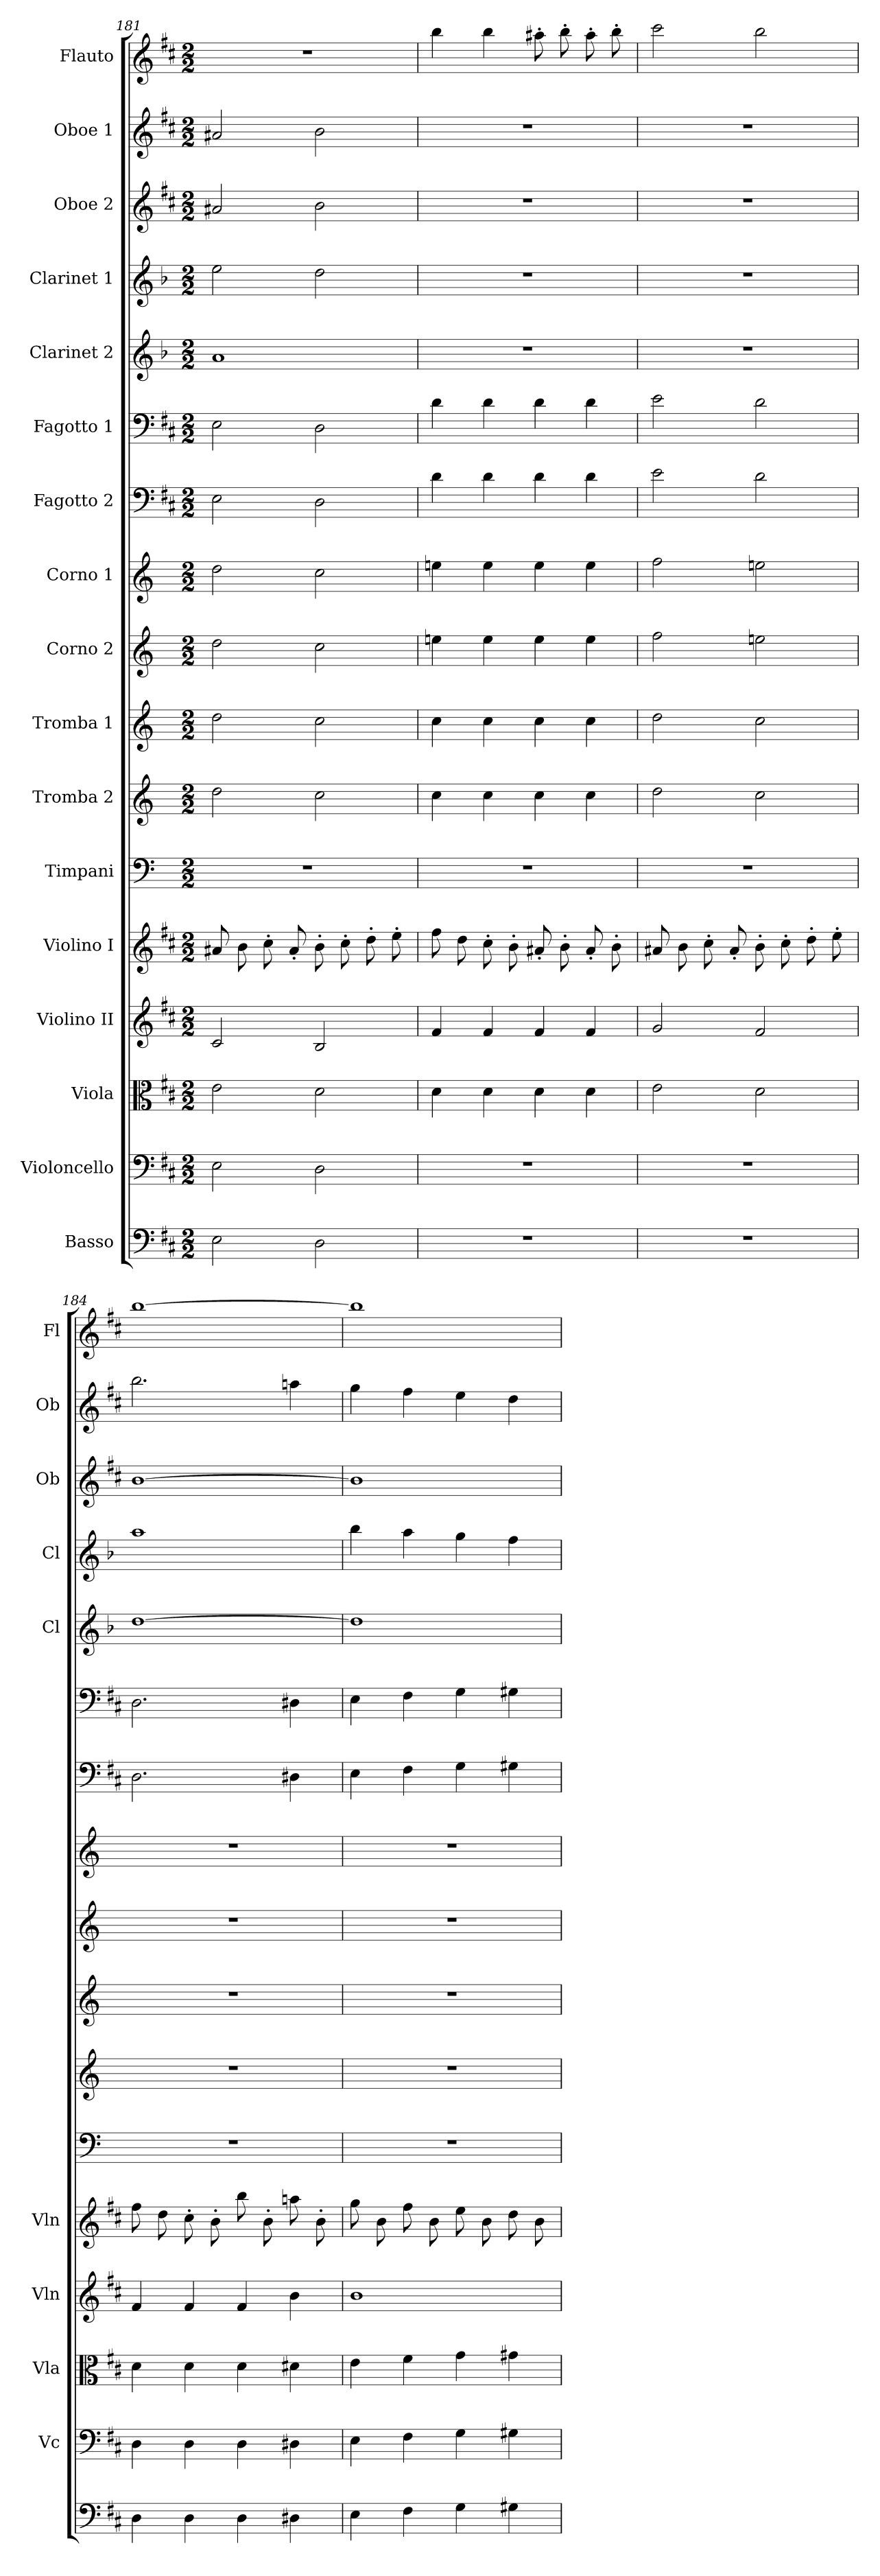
**kern	**kern	**kern	**kern	**kern	**kern	**kern	**kern	**kern	**kern	**kern	**kern	**kern	**kern	**kern	**kern	**kern
*part17	*part16	*part15	*part14	*part13	*part12	*part11	*part10	*part9	*part8	*part7	*part6	*part5	*part4	*part3	*part2	*part1
*staff17	*staff16	*staff15	*staff14	*staff13	*staff12	*staff11	*staff10	*staff9	*staff8	*staff7	*staff6	*staff5	*staff4	*staff3	*staff2	*staff1
*I"Basso	*I"Violoncello	*I"Viola	*I"Violino II	*I"Violino I	*I"Timpani	*I"Tromba 2	*I"Tromba 1	*I"Corno 2	*I"Corno 1	*I"Fagotto 2	*I"Fagotto 1	*I"Clarinet 2	*I"Clarinet 1	*I"Oboe 2	*I"Oboe 1	*I"Flauto
*	*I'Vc	*I'Vla	*I'Vln	*I'Vln	*	*	*	*	*	*	*	*I'Cl	*I'Cl	*I'Ob	*I'Ob	*I'Fl
*clefF4	*clefF4	*clefC3	*clefG2	*clefG2	*clefF4	*clefG2	*clefG2	*clefG2	*clefG2	*clefF4	*clefF4	*clefG2	*clefG2	*clefG2	*clefG2	*clefG2
*ITrd7c12	*	*	*	*	*	*ITrd-1c-2	*ITrd-1c-2	*ITrd6c10	*ITrd6c10	*	*	*ITrd2c3	*ITrd2c3	*	*	*
*k[f#c#]	*k[f#c#]	*k[f#c#]	*k[f#c#]	*k[f#c#]	*	*	*	*	*	*k[f#c#]	*k[f#c#]	*k[f#c#]	*k[f#c#]	*k[f#c#]	*k[f#c#]	*k[f#c#]
*M2/2	*M2/2	*M2/2	*M2/2	*M2/2	*M2/2	*M2/2	*M2/2	*M2/2	*M2/2	*M2/2	*M2/2	*M2/2	*M2/2	*M2/2	*M2/2	*M2/2
=181	=181	=181	=181	=181	=181	=181	=181	=181	=181	=181	=181	=181	=181	=181	=181	=181
2EE	2E	2e	2c#	8a#X	1r	2ee	2ee	2e	2e	2E	2E	1f#	2cc#	2a#X	2a#X	1r
.	.	.	.	8b	.	.	.	.	.	.	.	.	.	.	.	.
.	.	.	.	8cc#'	.	.	.	.	.	.	.	.	.	.	.	.
.	.	.	.	8a#'	.	.	.	.	.	.	.	.	.	.	.	.
2DD	2D	2d	2B	8b'	.	2dd	2dd	2d	2d	2D	2D	.	2b	2b	2b	.
.	.	.	.	8cc#'	.	.	.	.	.	.	.	.	.	.	.	.
.	.	.	.	8dd'	.	.	.	.	.	.	.	.	.	.	.	.
.	.	.	.	8ee'	.	.	.	.	.	.	.	.	.	.	.	.
=182	=182	=182	=182	=182	=182	=182	=182	=182	=182	=182	=182	=182	=182	=182	=182	=182
1r	1r	4d	4f#	8ff#	1r	4dd	4dd	4f#X	4f#X	4d	4d	1r	1r	1r	1r	4bb
.	.	.	.	8dd	.	.	.	.	.	.	.	.	.	.	.	.
.	.	4d	4f#	8cc#'	.	4dd	4dd	4f#	4f#	4d	4d	.	.	.	.	4bb
.	.	.	.	8b'	.	.	.	.	.	.	.	.	.	.	.	.
.	.	4d	4f#	8a#X'	.	4dd	4dd	4f#	4f#	4d	4d	.	.	.	.	8aa#X'
.	.	.	.	8b'	.	.	.	.	.	.	.	.	.	.	.	8bb'
.	.	4d	4f#	8a#'	.	4dd	4dd	4f#	4f#	4d	4d	.	.	.	.	8aa#'
.	.	.	.	8b'	.	.	.	.	.	.	.	.	.	.	.	8bb'
=183	=183	=183	=183	=183	=183	=183	=183	=183	=183	=183	=183	=183	=183	=183	=183	=183
1r	1r	2e	2g	8a#X	1r	2ee	2ee	2g	2g	2e	2e	1r	1r	1r	1r	2ccc#
.	.	.	.	8b	.	.	.	.	.	.	.	.	.	.	.	.
.	.	.	.	8cc#'	.	.	.	.	.	.	.	.	.	.	.	.
.	.	.	.	8a#'	.	.	.	.	.	.	.	.	.	.	.	.
.	.	2d	2f#	8b'	.	2dd	2dd	2f#X	2f#X	2d	2d	.	.	.	.	2bb
.	.	.	.	8cc#'	.	.	.	.	.	.	.	.	.	.	.	.
.	.	.	.	8dd'	.	.	.	.	.	.	.	.	.	.	.	.
.	.	.	.	8ee'	.	.	.	.	.	.	.	.	.	.	.	.
=184	=184	=184	=184	=184	=184	=184	=184	=184	=184	=184	=184	=184	=184	=184	=184	=184
4DD	4D	4d	4f#	8ff#	1r	1r	1r	1r	1r	2.D	2.D	[1b	1ff#	[1b	2.bb	[1bb
.	.	.	.	8dd	.	.	.	.	.	.	.	.	.	.	.	.
4DD	4D	4d	4f#	8cc#'	.	.	.	.	.	.	.	.	.	.	.	.
.	.	.	.	8b'	.	.	.	.	.	.	.	.	.	.	.	.
4DD	4D	4d	4f#	8bb	.	.	.	.	.	.	.	.	.	.	.	.
.	.	.	.	8b'	.	.	.	.	.	.	.	.	.	.	.	.
4DD#X	4D#X	4d#X	4b	8aan	.	.	.	.	.	4D#X	4D#X	.	.	.	4aan	.
.	.	.	.	8b'	.	.	.	.	.	.	.	.	.	.	.	.
=185	=185	=185	=185	=185	=185	=185	=185	=185	=185	=185	=185	=185	=185	=185	=185	=185
4EE	4E	4e	1b	8gg	1r	1r	1r	1r	1r	4E	4E	1b]	4gg	1b]	4gg	1bb]
.	.	.	.	8b	.	.	.	.	.	.	.	.	.	.	.	.
4FF#	4F#	4f#	.	8ff#	.	.	.	.	.	4F#	4F#	.	4ff#	.	4ff#	.
.	.	.	.	8b	.	.	.	.	.	.	.	.	.	.	.	.
4GG	4G	4g	.	8ee	.	.	.	.	.	4G	4G	.	4ee	.	4ee	.
.	.	.	.	8b	.	.	.	.	.	.	.	.	.	.	.	.
4GG#X	4G#X	4g#X	.	8dd	.	.	.	.	.	4G#X	4G#X	.	4dd	.	4dd	.
.	.	.	.	8b	.	.	.	.	.	.	.	.	.	.	.	.
=	=	=	=	=	=	=	=	=	=	=	=	=	=	=	=	=
*-	*-	*-	*-	*-	*-	*-	*-	*-	*-	*-	*-	*-	*-	*-	*-	*-
